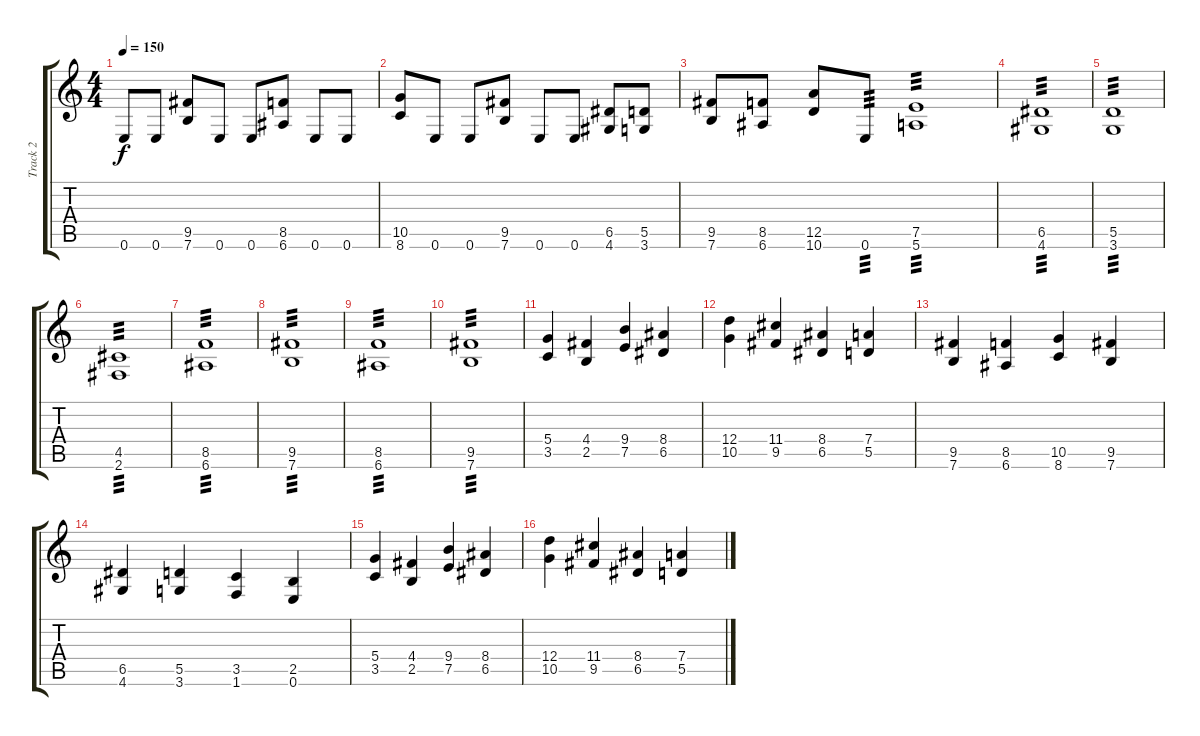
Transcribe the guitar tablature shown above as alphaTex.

\track ("Track 2" "Track 2") {instrument distortionguitar}
\staff {score tabs}
\tuning (E4 B3 G3 D3 A2 E2) {hide}
\ts (4 4)
\tempo 150
\clef g2
\ks c
0.6.8{dy f} 0.6.8 (9.5 7.6).8 0.6.8 0.6.8 (8.5 6.6).8 0.6.8 0.6.8 |
(10.5 8.6).8 0.6.8 0.6.8 (9.5 7.6).8 0.6.8 0.6.8 (6.5 4.6).8 (5.5 3.6).8 |
(9.5 7.6).8 (8.5 6.6).8 (12.5 10.6).8 0.6.8{tp 3} (7.5 5.6).1{tp 3} |
(6.5 4.6).1{tp 3} |
(5.5 3.6).1{tp 3} |
(4.5 2.6).1{tp 3} |
(8.5 6.6).1{tp 3} |
(9.5 7.6).1{tp 3} |
(8.5 6.6).1{tp 3} |
(9.5 7.6).1{tp 3} |
(5.4 3.5).4 (4.4 2.5).4 (9.4 7.5).4 (8.4 6.5).4 |
(12.4 10.5).4 (11.4 9.5).4 (8.4 6.5).4 (7.4 5.5).4 |
(9.5 7.6).4 (8.5 6.6).4 (10.5 8.6).4 (9.5 7.6).4 |
(6.5 4.6).4 (5.5 3.6).4 (3.5 1.6).4 (2.5 0.6).4 |
(5.4 3.5).4 (4.4 2.5).4 (9.4 7.5).4 (8.4 6.5).4 |
(12.4 10.5).4 (11.4 9.5).4 (8.4 6.5).4 (7.4 5.5).4
